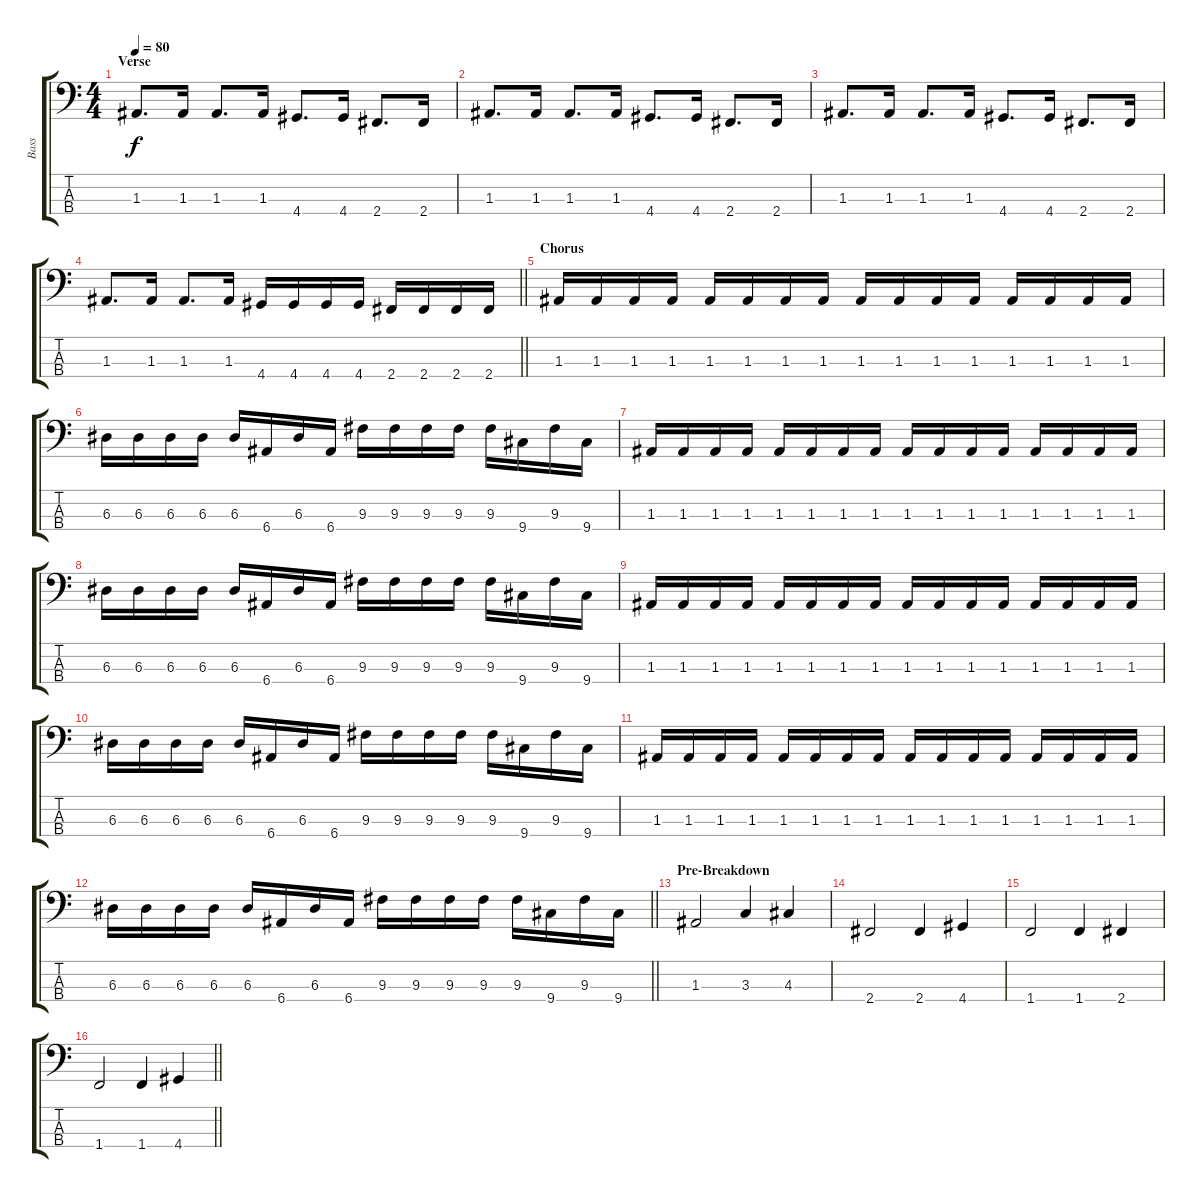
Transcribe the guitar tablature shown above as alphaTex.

\track ("Bass" "Bass") {instrument electricbassfinger}
\staff {score tabs}
\tuning (G2 D2 A1 E1) {hide}
\ts (4 4)
\section ("" "Verse")
\tempo 80
\clef f4
\ks c
1.3.8{d dy f} 1.3.16 1.3.8{d} 1.3.16 4.4.8{d} 4.4.16 2.4.8{d} 2.4.16 |
1.3.8{d} 1.3.16 1.3.8{d} 1.3.16 4.4.8{d} 4.4.16 2.4.8{d} 2.4.16 |
1.3.8{d} 1.3.16 1.3.8{d} 1.3.16 4.4.8{d} 4.4.16 2.4.8{d} 2.4.16 |
\barLineRight lightlight
1.3.8{d} 1.3.16 1.3.8{d} 1.3.16 4.4.16 4.4.16 4.4.16 4.4.16 2.4.16 2.4.16 2.4.16 2.4.16 |
\section ("" "Chorus")
1.3.16 1.3.16 1.3.16 1.3.16 1.3.16 1.3.16 1.3.16 1.3.16 1.3.16 1.3.16 1.3.16 1.3.16 1.3.16 1.3.16 1.3.16 1.3.16 |
6.3.16 6.3.16 6.3.16 6.3.16 6.3.16 6.4.16 6.3.16 6.4.16 9.3.16 9.3.16 9.3.16 9.3.16 9.3.16 9.4.16 9.3.16 9.4.16 |
1.3.16 1.3.16 1.3.16 1.3.16 1.3.16 1.3.16 1.3.16 1.3.16 1.3.16 1.3.16 1.3.16 1.3.16 1.3.16 1.3.16 1.3.16 1.3.16 |
6.3.16 6.3.16 6.3.16 6.3.16 6.3.16 6.4.16 6.3.16 6.4.16 9.3.16 9.3.16 9.3.16 9.3.16 9.3.16 9.4.16 9.3.16 9.4.16 |
1.3.16 1.3.16 1.3.16 1.3.16 1.3.16 1.3.16 1.3.16 1.3.16 1.3.16 1.3.16 1.3.16 1.3.16 1.3.16 1.3.16 1.3.16 1.3.16 |
6.3.16 6.3.16 6.3.16 6.3.16 6.3.16 6.4.16 6.3.16 6.4.16 9.3.16 9.3.16 9.3.16 9.3.16 9.3.16 9.4.16 9.3.16 9.4.16 |
1.3.16 1.3.16 1.3.16 1.3.16 1.3.16 1.3.16 1.3.16 1.3.16 1.3.16 1.3.16 1.3.16 1.3.16 1.3.16 1.3.16 1.3.16 1.3.16 |
\barLineRight lightlight
6.3.16 6.3.16 6.3.16 6.3.16 6.3.16 6.4.16 6.3.16 6.4.16 9.3.16 9.3.16 9.3.16 9.3.16 9.3.16 9.4.16 9.3.16 9.4.16 |
\section ("" "Pre-Breakdown")
1.3.2 3.3.4 4.3.4 |
2.4.2 2.4.4 4.4.4 |
1.4.2 1.4.4 2.4.4 |
\barLineRight lightlight
1.4.2 1.4.4 4.4.4
